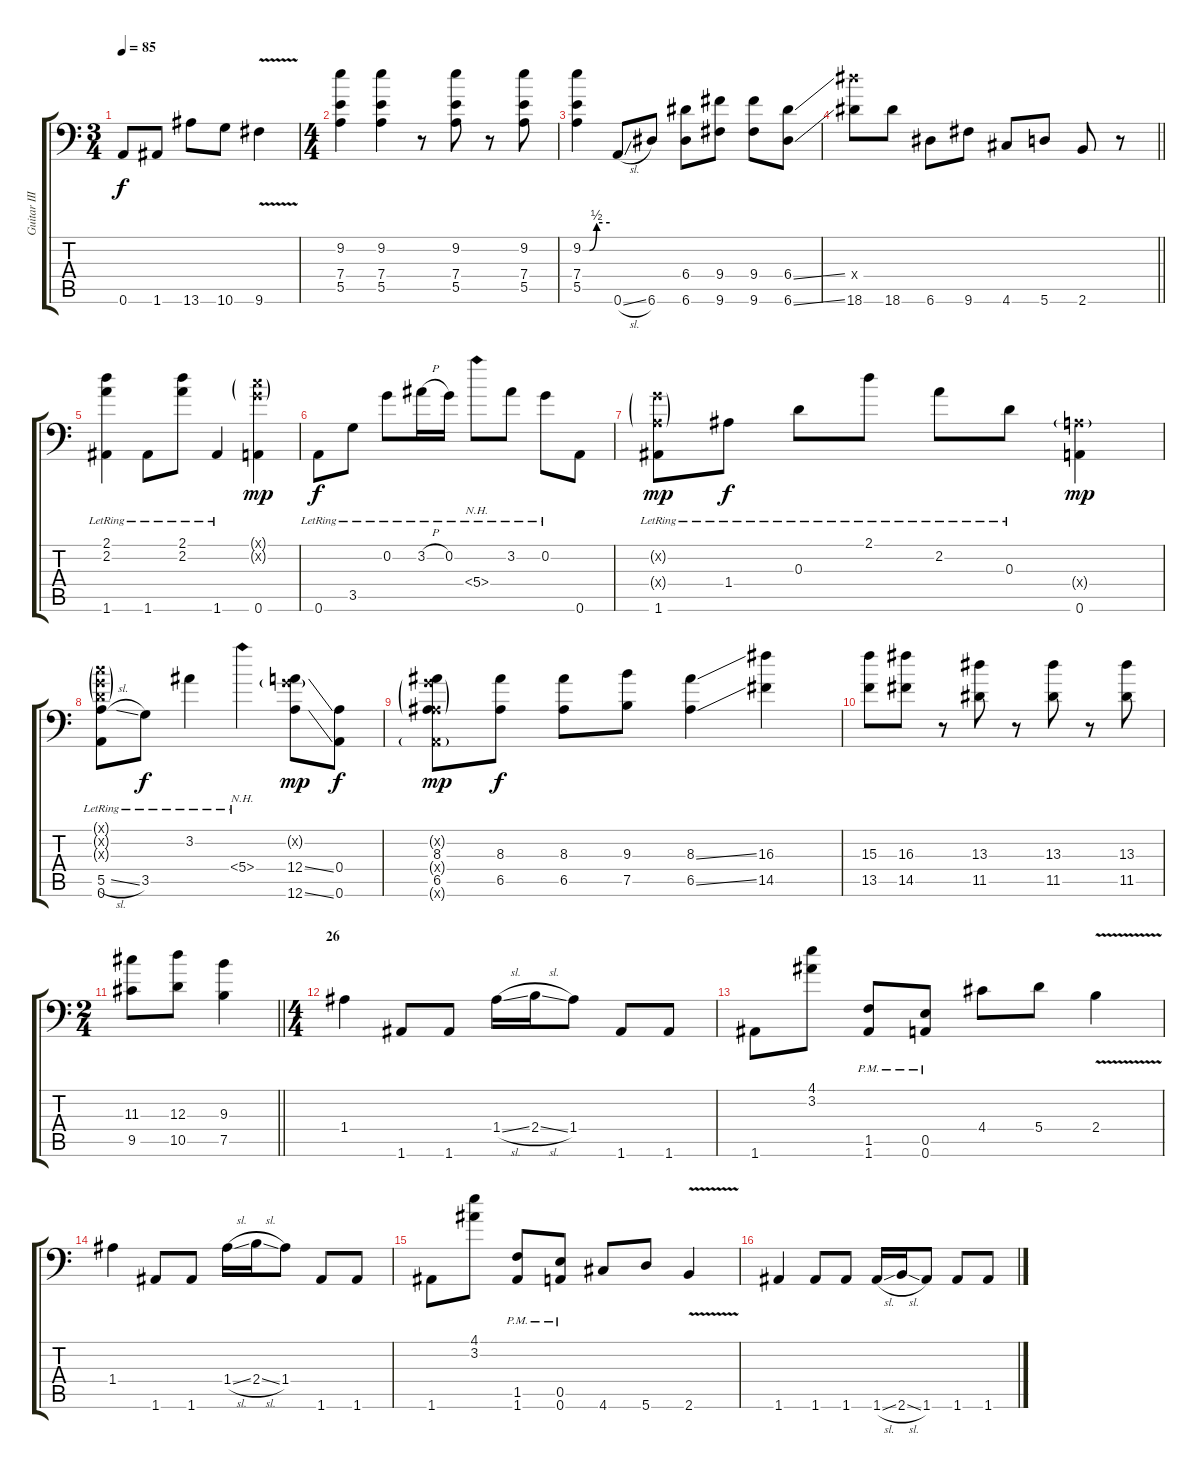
\track ("Guitar III" "Guitar III") {instrument distortionguitar}
\staff {score tabs}
\tuning (C4 G3 D3 A2 E2 A1) {hide}
\ts (3 4)
\tempo 85
\clef f4
\ks c
0.6.8{dy f} 1.6.8 13.6.8 10.6.8 9.6{v}.4 |
\ts (4 4)
(9.2 7.4 5.5).4 (9.2 7.4 5.5).4 r.8 (9.2 7.4 5.5).8 r.8 (9.2 7.4 5.5).8 |
(9.2{be (custom 0 0 15 0 31 2 60 2)} 7.4 5.5).4 0.6{sl}.8 6.6.8 (6.4 6.6).8 (9.4 9.6).8 (9.4 9.6).8 (6.4{ss} 6.6{ss}).8 |
\barLineRight lightlight
(18.4{x} 18.6).8 18.6.8 6.6.8 9.6.8 4.6.8 5.6.8 2.6.8 r.8 |
\section ("" "")
(2.1{lr} 2.2{lr} 1.6{lr}).4 1.6{lr}.8 (2.1{lr} 2.2{lr}).8 1.6{lr}.4 (0.1{g x} 0.2{g x} 0.6).4{dy mp} |
0.6{lr}.8{dy f} 3.5{lr}.8 0.2{lr}.8 3.2{h lr}.16 0.2{lr}.16 5.4{nh lr}.8 3.2{lr}.8 0.2{lr}.8 0.6.8 |
(0.2{g x} 0.4{g x} 1.6{lr}).8{dy mp} 1.4{lr}.8{dy f} 0.3{lr}.8 2.1{lr}.8 2.2{lr}.8 0.3{lr}.8 (0.4{g x} 0.6).4{dy mp} |
(0.1{g x} 0.2{g x} 0.3{g x} 5.5{sl lr} 0.6{lr}).8 3.5{lr}.8{dy f} 3.2{lr}.4 5.4{nh lr}.4 (0.2{g x} 12.4{ss} 12.6{ss}).8{dy mp} (0.4 0.6).8{dy f} |
(0.2{g x} 8.3 0.4{g x} 6.5 0.6{g x}).8{dy mp} (8.3 6.5).8{dy f} (8.3 6.5).8 (9.3 7.5).8 (8.3{ss} 6.5{ss}).4 (16.3 14.5).4 |
(15.3 13.5).8 (16.3 14.5).8 r.8 (13.3 11.5).8 r.8 (13.3 11.5).8 r.8 (13.3 11.5).8 |
\ts (2 4)
\barLineRight lightlight
(11.3 9.5).8 (12.3 10.5).8 (9.3 7.5).4 |
\ts (4 4)
\section ("" "26")
1.4.4 1.6.8 1.6.8 1.4{sl}.16 2.4{sl}.16 1.4.8 1.6.8 1.6.8 |
1.6.8 (4.1 3.2).8 (1.5{pm} 1.6{pm}).8 (0.5{pm} 0.6{pm}).8 4.4.8 5.4.8 2.4{v}.4 |
1.4.4 1.6.8 1.6.8 1.4{sl}.16 2.4{sl}.16 1.4.8 1.6.8 1.6.8 |
1.6.8 (4.1 3.2).8 (1.5{pm} 1.6{pm}).8 (0.5{pm} 0.6{pm}).8 4.6.8 5.6.8 2.6{v}.4 |
1.6.4 1.6.8 1.6.8 1.6{sl}.16 2.6{sl}.16 1.6.8 1.6.8 1.6.8
